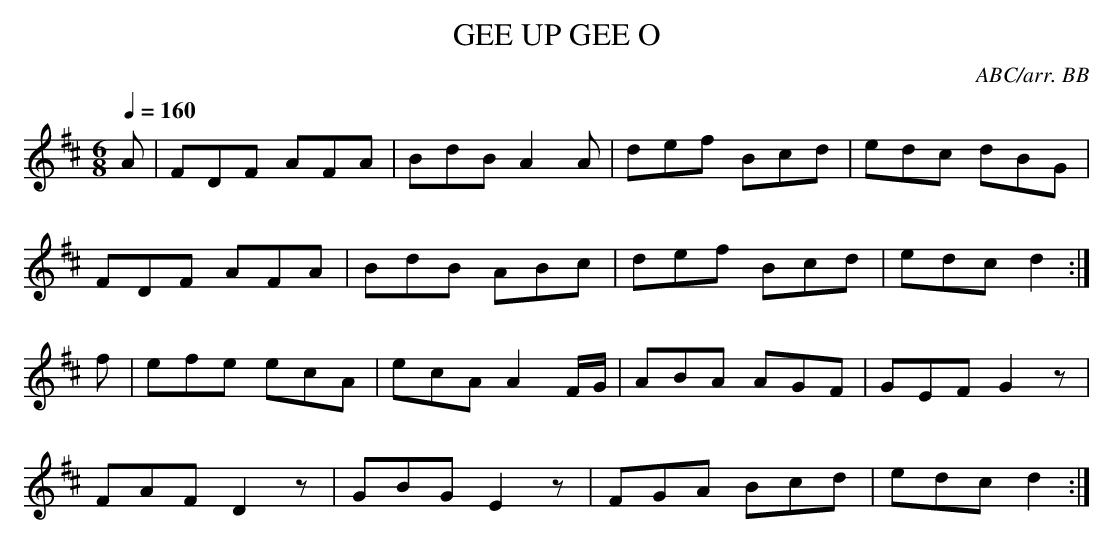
X:1
T:GEE UP GEE O
C:ABC/arr. BB
it more like a "standard" jig. I have no idea what it
actually is!
L:1/8
M:6/8
Q:1/4=160
K:D % source key = Eb
A|FDF AFA|BdB A2A|def Bcd|edc dBG|
FDF AFA|BdB ABc|def Bcd|edc d2 :|
f|efe ecA|ecA A2F/G/|ABA AGF|GEF G2z|
FAF D2z|GBG E2z|FGA Bcd|edc d2 :|
